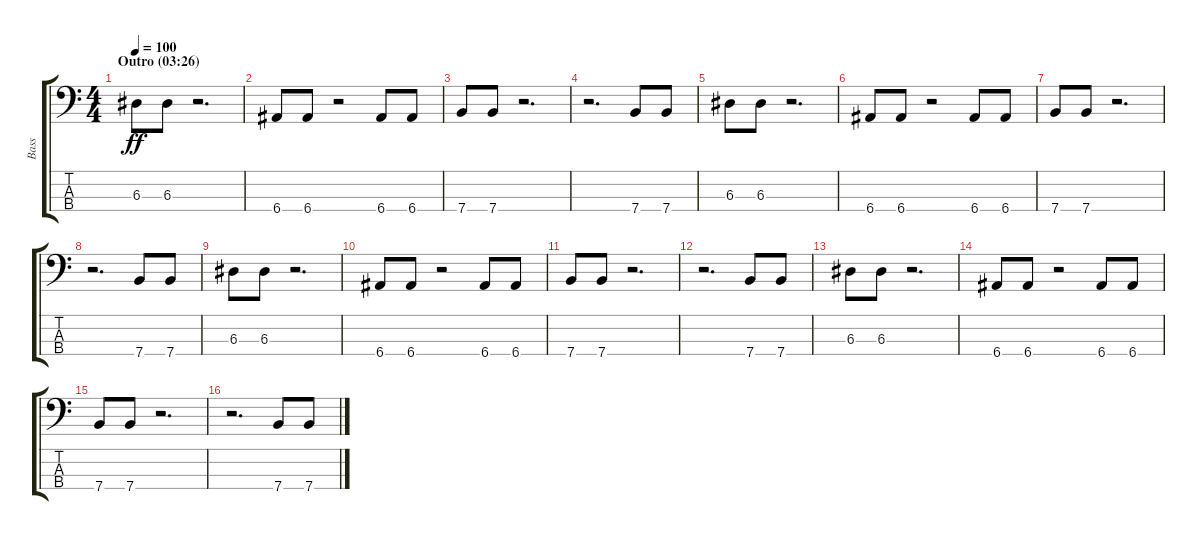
\track ("Bass" "Bass") {instrument electricbassfinger}
\staff {score tabs}
\tuning (G2 D2 A1 E1) {hide}
\ts (4 4)
\section ("" "Outro (03:26)")
\tempo 100
\clef f4
\ks c
6.3.8{dy ff} 6.3.8 r.2{d} |
6.4.8 6.4.8 r.2 6.4.8 6.4.8 |
7.4.8 7.4.8 r.2{d} |
r.2{d} 7.4.8 7.4.8 |
6.3.8 6.3.8 r.2{d} |
6.4.8 6.4.8 r.2 6.4.8 6.4.8 |
7.4.8 7.4.8 r.2{d} |
r.2{d} 7.4.8 7.4.8 |
6.3.8 6.3.8 r.2{d} |
6.4.8 6.4.8 r.2 6.4.8 6.4.8 |
7.4.8 7.4.8 r.2{d} |
r.2{d} 7.4.8 7.4.8 |
6.3.8 6.3.8 r.2{d} |
6.4.8 6.4.8 r.2 6.4.8 6.4.8 |
7.4.8 7.4.8 r.2{d} |
r.2{d} 7.4.8 7.4.8
